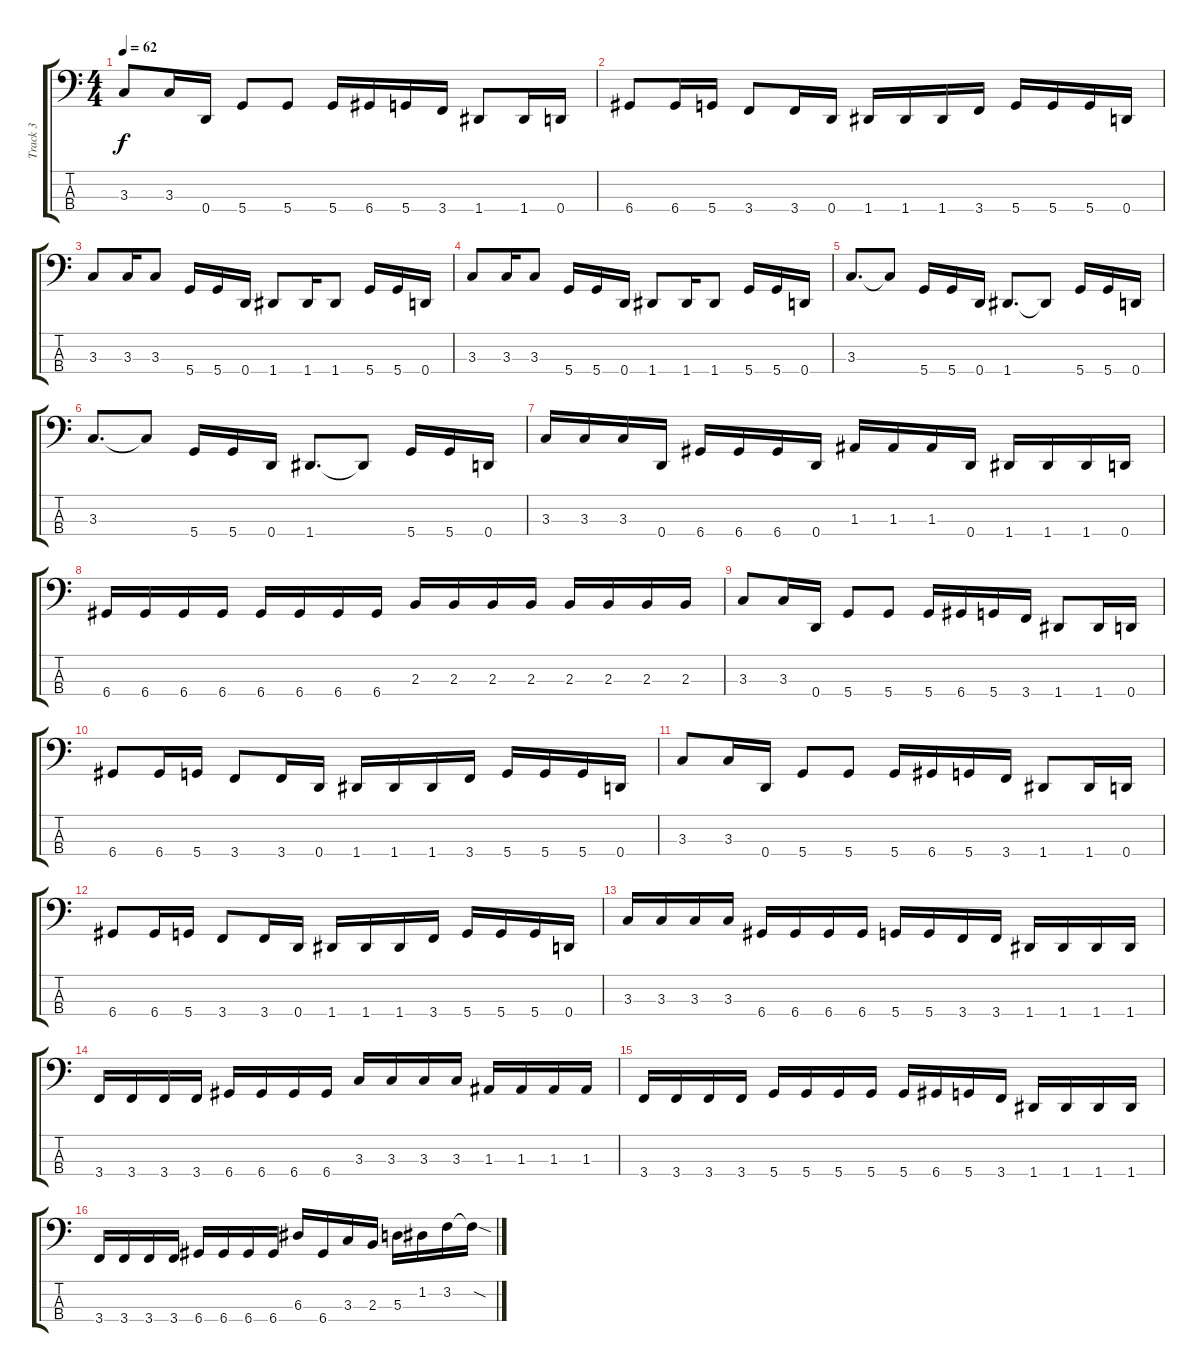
\track ("Track 3" "Track 3") {instrument electricbassfinger}
\staff {score tabs}
\tuning (G2 D2 A1 D1) {hide}
\ts (4 4)
\tempo 62
\clef f4
\ks c
3.3.8{dy f} 3.3.16 0.4.16 5.4.8 5.4.8 5.4.16 6.4.16 5.4.16 3.4.16 1.4.8 1.4.16 0.4.16 |
6.4.8 6.4.16 5.4.16 3.4.8 3.4.16 0.4.16 1.4.16 1.4.16 1.4.16 3.4.16 5.4.16 5.4.16 5.4.16 0.4.16 |
3.3.8 3.3.16 3.3.8 5.4.16 5.4.16 0.4.16 1.4.8 1.4.16 1.4.8 5.4.16 5.4.16 0.4.16 |
3.3.8 3.3.16 3.3.8 5.4.16 5.4.16 0.4.16 1.4.8 1.4.16 1.4.8 5.4.16 5.4.16 0.4.16 |
3.3.8{d} 3.3{t}.8 5.4.16 5.4.16 0.4.16 1.4.8{d} 1.4{t}.8 5.4.16 5.4.16 0.4.16 |
3.3.8{d} 3.3{t}.8 5.4.16 5.4.16 0.4.16 1.4.8{d} 1.4{t}.8 5.4.16 5.4.16 0.4.16 |
3.3.16 3.3.16 3.3.16 0.4.16 6.4.16 6.4.16 6.4.16 0.4.16 1.3.16 1.3.16 1.3.16 0.4.16 1.4.16 1.4.16 1.4.16 0.4.16 |
6.4.16 6.4.16 6.4.16 6.4.16 6.4.16 6.4.16 6.4.16 6.4.16 2.3.16 2.3.16 2.3.16 2.3.16 2.3.16 2.3.16 2.3.16 2.3.16 |
3.3.8 3.3.16 0.4.16 5.4.8 5.4.8 5.4.16 6.4.16 5.4.16 3.4.16 1.4.8 1.4.16 0.4.16 |
6.4.8 6.4.16 5.4.16 3.4.8 3.4.16 0.4.16 1.4.16 1.4.16 1.4.16 3.4.16 5.4.16 5.4.16 5.4.16 0.4.16 |
3.3.8 3.3.16 0.4.16 5.4.8 5.4.8 5.4.16 6.4.16 5.4.16 3.4.16 1.4.8 1.4.16 0.4.16 |
6.4.8 6.4.16 5.4.16 3.4.8 3.4.16 0.4.16 1.4.16 1.4.16 1.4.16 3.4.16 5.4.16 5.4.16 5.4.16 0.4.16 |
3.3.16 3.3.16 3.3.16 3.3.16 6.4.16 6.4.16 6.4.16 6.4.16 5.4.16 5.4.16 3.4.16 3.4.16 1.4.16 1.4.16 1.4.16 1.4.16 |
3.4.16 3.4.16 3.4.16 3.4.16 6.4.16 6.4.16 6.4.16 6.4.16 3.3.16 3.3.16 3.3.16 3.3.16 1.3.16 1.3.16 1.3.16 1.3.16 |
3.4.16 3.4.16 3.4.16 3.4.16 5.4.16 5.4.16 5.4.16 5.4.16 5.4.16 6.4.16 5.4.16 3.4.16 1.4.16 1.4.16 1.4.16 1.4.16 |
3.4.16 3.4.16 3.4.16 3.4.16 6.4.16 6.4.16 6.4.16 6.4.16 6.3.16 6.4.16 3.3.16 2.3.16 5.3.16 1.2.16 3.2.16 3.2{sod t}.16
